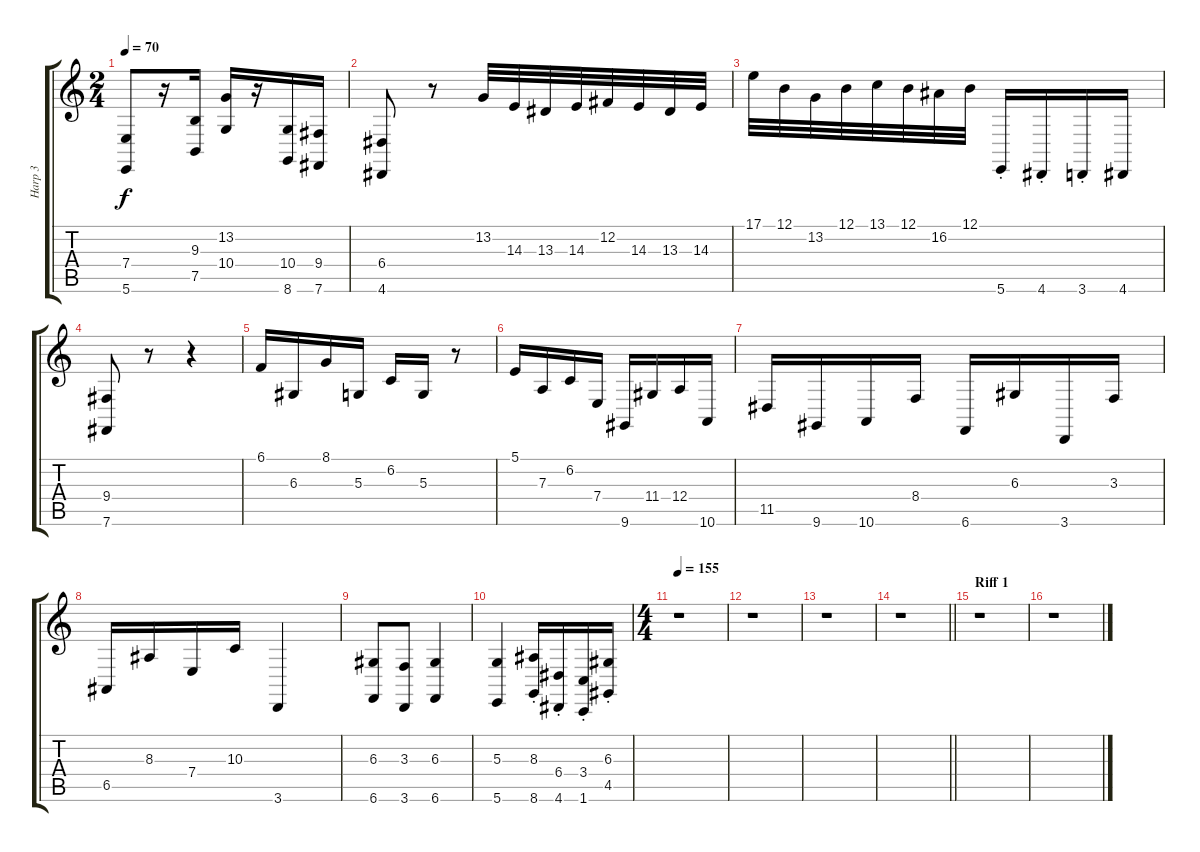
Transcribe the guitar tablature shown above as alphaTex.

\track ("Harp 3" "Harp 3") {instrument orchestralharp}
\staff {score tabs}
\tuning (B3 Gb3 D3 A2 E2 B1) {hide}
\ts (2 4)
\tempo 70
\clef g2
\ks c
(7.4 5.6).8{dy f instrument orchestralharp} r.16 (9.3 7.5).16 (13.2 10.4).16 r.16 (10.4 8.6).16 (9.4 7.6).16 |
(6.4 4.6).8 r.8 13.2.32 14.3.32 13.3.32 14.3.32 12.2.32 14.3.32 13.3.32 14.3.32 |
17.1.32 12.1.32 13.2.32 12.1.32 13.1.32 12.1.32 16.2.32 12.1.32 5.6{st}.16 4.6{st}.16 3.6{st}.16 4.6.16 |
(9.4 7.6).8 r.8 r.4 |
6.1.16 6.3.16 8.1.16 5.3.16 6.2.16 5.3.16 r.8 |
5.1.16 7.3.16 6.2.16 7.4.16 9.6.16 11.4.16 12.4.16 10.6.16 |
11.5.16 9.6.16 10.6.16 8.4.16 6.6.16 6.3.16 3.6.16 3.3.16 |
6.5.16 8.3.16 7.4.16 10.3.16 3.6.4 |
(6.3 6.6).8 (3.3 3.6).8 (6.3 6.6).4 |
(5.3 5.6).4 (8.3{st} 8.6{st}).16 (6.4{st} 4.6{st}).16 (3.4{st} 1.6{st}).16 (6.3{st} 4.5{st}).16 |
\ts (4 4)
\tempo 155
r.1 |
r.1 |
r.1 |
\barLineRight lightlight
r.1 |
\section ("" "Riff 1")
r.1 |
r.1
